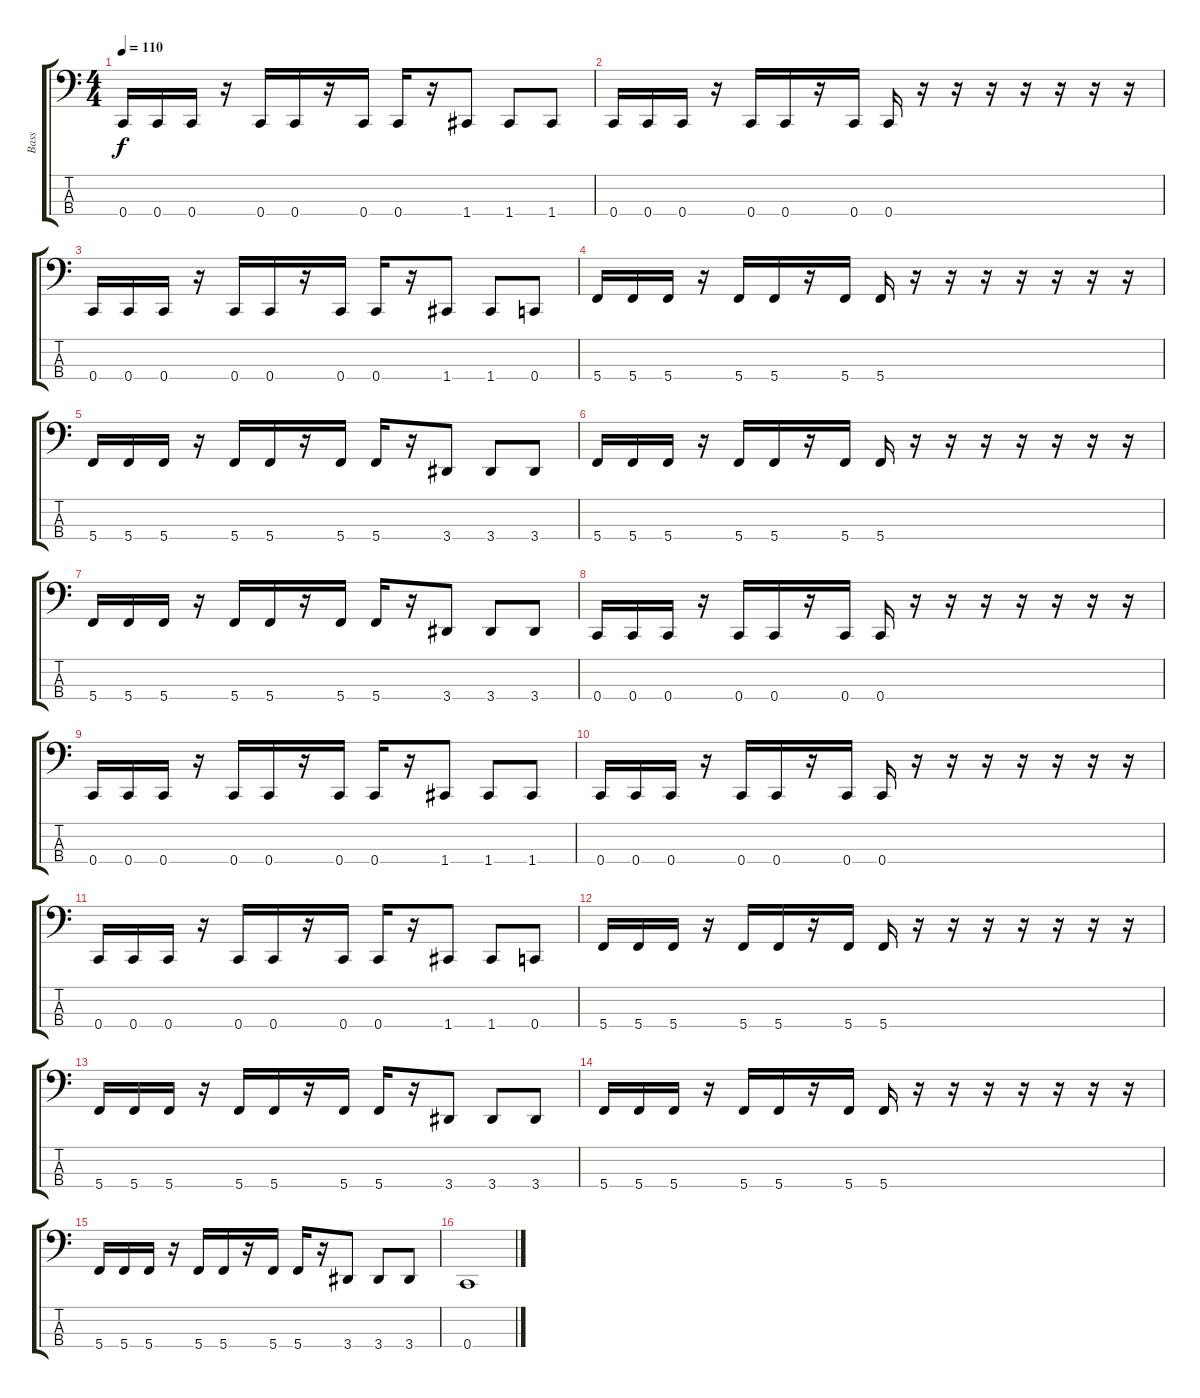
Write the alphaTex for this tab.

\track ("Bass" "Bass") {instrument electricbasspick}
\staff {score tabs}
\tuning (F2 C2 G1 C1) {hide}
\ts (4 4)
\tempo 110
\clef f4
\ks c
0.4.16{dy f} 0.4.16 0.4.16 r.16 0.4.16 0.4.16 r.16 0.4.16 0.4.16 r.16 1.4.8 1.4.8 1.4.8 |
0.4.16 0.4.16 0.4.16 r.16 0.4.16 0.4.16 r.16 0.4.16 0.4.16 r.16 r.16 r.16 r.16 r.16 r.16 r.16 |
0.4.16 0.4.16 0.4.16 r.16 0.4.16 0.4.16 r.16 0.4.16 0.4.16 r.16 1.4.8 1.4.8 0.4.8 |
5.4.16 5.4.16 5.4.16 r.16 5.4.16 5.4.16 r.16 5.4.16 5.4.16 r.16 r.16 r.16 r.16 r.16 r.16 r.16 |
5.4.16 5.4.16 5.4.16 r.16 5.4.16 5.4.16 r.16 5.4.16 5.4.16 r.16 3.4.8 3.4.8 3.4.8 |
5.4.16 5.4.16 5.4.16 r.16 5.4.16 5.4.16 r.16 5.4.16 5.4.16 r.16 r.16 r.16 r.16 r.16 r.16 r.16 |
5.4.16 5.4.16 5.4.16 r.16 5.4.16 5.4.16 r.16 5.4.16 5.4.16 r.16 3.4.8 3.4.8 3.4.8 |
0.4.16 0.4.16 0.4.16 r.16 0.4.16 0.4.16 r.16 0.4.16 0.4.16 r.16 r.16 r.16 r.16 r.16 r.16 r.16 |
0.4.16 0.4.16 0.4.16 r.16 0.4.16 0.4.16 r.16 0.4.16 0.4.16 r.16 1.4.8 1.4.8 1.4.8 |
0.4.16 0.4.16 0.4.16 r.16 0.4.16 0.4.16 r.16 0.4.16 0.4.16 r.16 r.16 r.16 r.16 r.16 r.16 r.16 |
0.4.16 0.4.16 0.4.16 r.16 0.4.16 0.4.16 r.16 0.4.16 0.4.16 r.16 1.4.8 1.4.8 0.4.8 |
5.4.16 5.4.16 5.4.16 r.16 5.4.16 5.4.16 r.16 5.4.16 5.4.16 r.16 r.16 r.16 r.16 r.16 r.16 r.16 |
5.4.16 5.4.16 5.4.16 r.16 5.4.16 5.4.16 r.16 5.4.16 5.4.16 r.16 3.4.8 3.4.8 3.4.8 |
5.4.16 5.4.16 5.4.16 r.16 5.4.16 5.4.16 r.16 5.4.16 5.4.16 r.16 r.16 r.16 r.16 r.16 r.16 r.16 |
5.4.16 5.4.16 5.4.16 r.16 5.4.16 5.4.16 r.16 5.4.16 5.4.16 r.16 3.4.8 3.4.8 3.4.8 |
0.4.1
